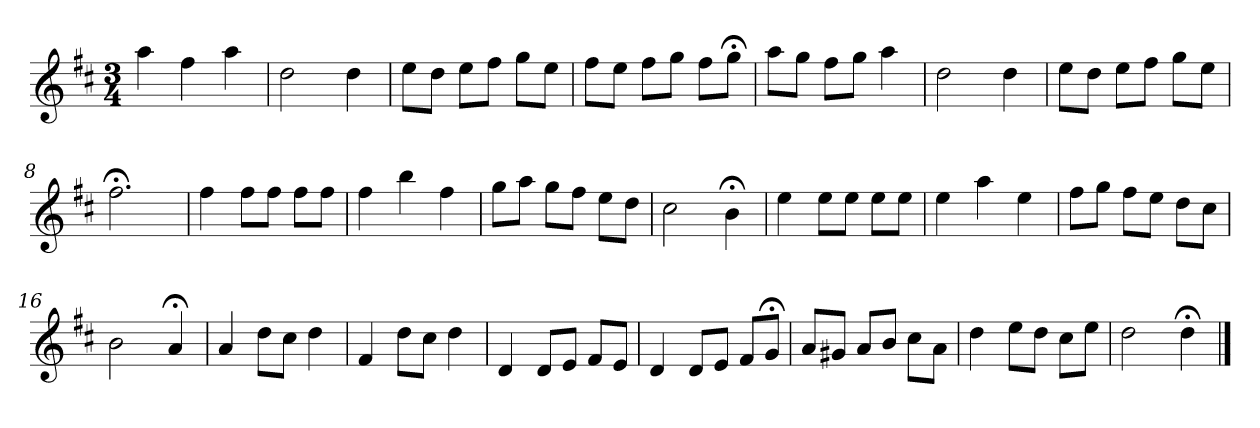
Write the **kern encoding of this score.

**kern
*part1
*staff1
*k[f#c#]
*D:
*M3/4
*MM120
=1
4aa
4ff#
4aa
=2
2dd
4dd
=3
8eeL
8ddJ
8eeL
8ff#J
8ggL
8eeJ
=4
8ff#L
8eeJ
8ff#L
8ggJ
8ff#L
8gg;<J
=5
8aaL
8ggJ
8ff#L
8ggJ
4aa
=6
2dd
4dd
=7
8eeL
8ddJ
8eeL
8ff#J
8ggL
8eeJ
=8
2.ff#;<
=9
4ff#
8ff#L
8ff#J
8ff#L
8ff#J
=10
4ff#
4bb
4ff#
=11
8ggL
8aaJ
8ggL
8ff#J
8eeL
8ddJ
=12
2cc#
4b;<
=13
4ee
8eeL
8eeJ
8eeL
8eeJ
=14
4ee
4aa
4ee
=15
8ff#L
8ggJ
8ff#L
8eeJ
8ddL
8cc#J
=16
2b
4a;<
=17
4a
8ddL
8cc#J
4dd
=18
4f#
8ddL
8cc#J
4dd
=19
4d
8dL
8eJ
8f#L
8eJ
=20
4d
8dL
8eJ
8f#L
8g;<J
=21
8aL
8g#XJ
8aL
8bJ
8cc#L
8aJ
=22
4dd
8eeL
8ddJ
8cc#L
8eeJ
=23
2dd
4dd;<
==
*-
